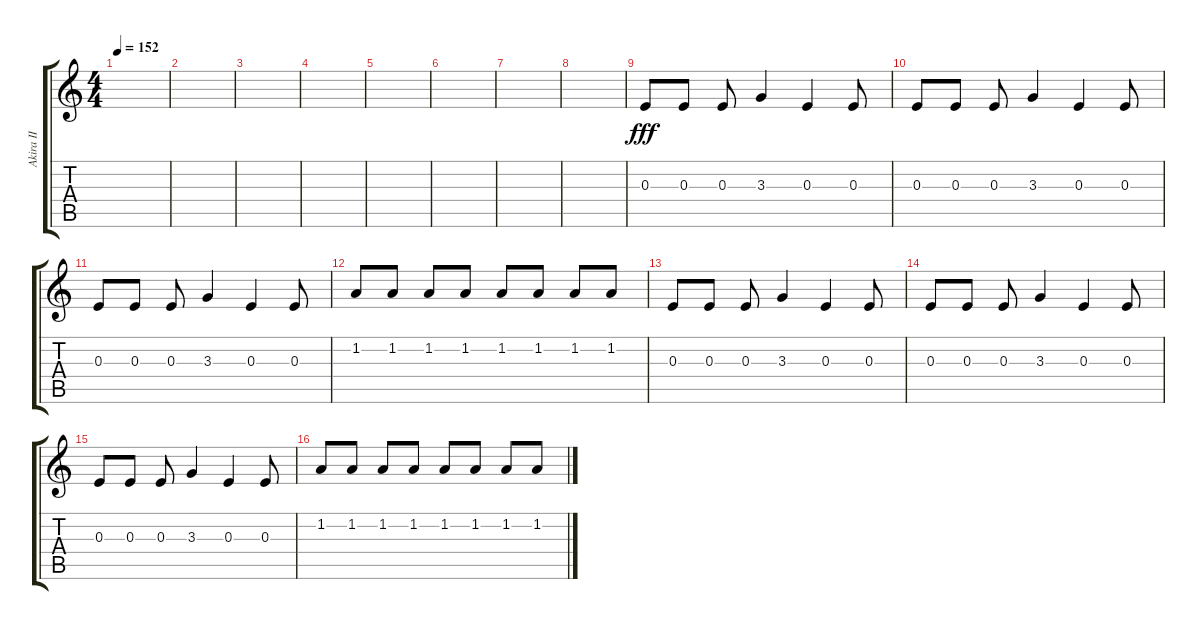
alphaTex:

\track ("Akira II" "Akira II") {instrument electricguitarclean}
\staff {score tabs}
\tuning (Db4 Ab3 E3 B2 Gb2 B1) {hide}
\ts (4 4)
\tempo 152
\clef g2
\ks c
|
|
|
|
|
|
|
|
0.3.8{dy fff volume 10 instrument distortionguitar} 0.3.8 0.3.8 3.3.4 0.3.4 0.3.8 |
0.3.8 0.3.8 0.3.8 3.3.4 0.3.4 0.3.8 |
0.3.8 0.3.8 0.3.8 3.3.4 0.3.4 0.3.8 |
1.2.8 1.2.8 1.2.8 1.2.8 1.2.8 1.2.8 1.2.8 1.2.8 |
0.3.8 0.3.8 0.3.8 3.3.4 0.3.4 0.3.8 |
0.3.8 0.3.8 0.3.8 3.3.4 0.3.4 0.3.8 |
0.3.8 0.3.8 0.3.8 3.3.4 0.3.4 0.3.8 |
1.2.8 1.2.8 1.2.8 1.2.8 1.2.8 1.2.8 1.2.8 1.2.8
